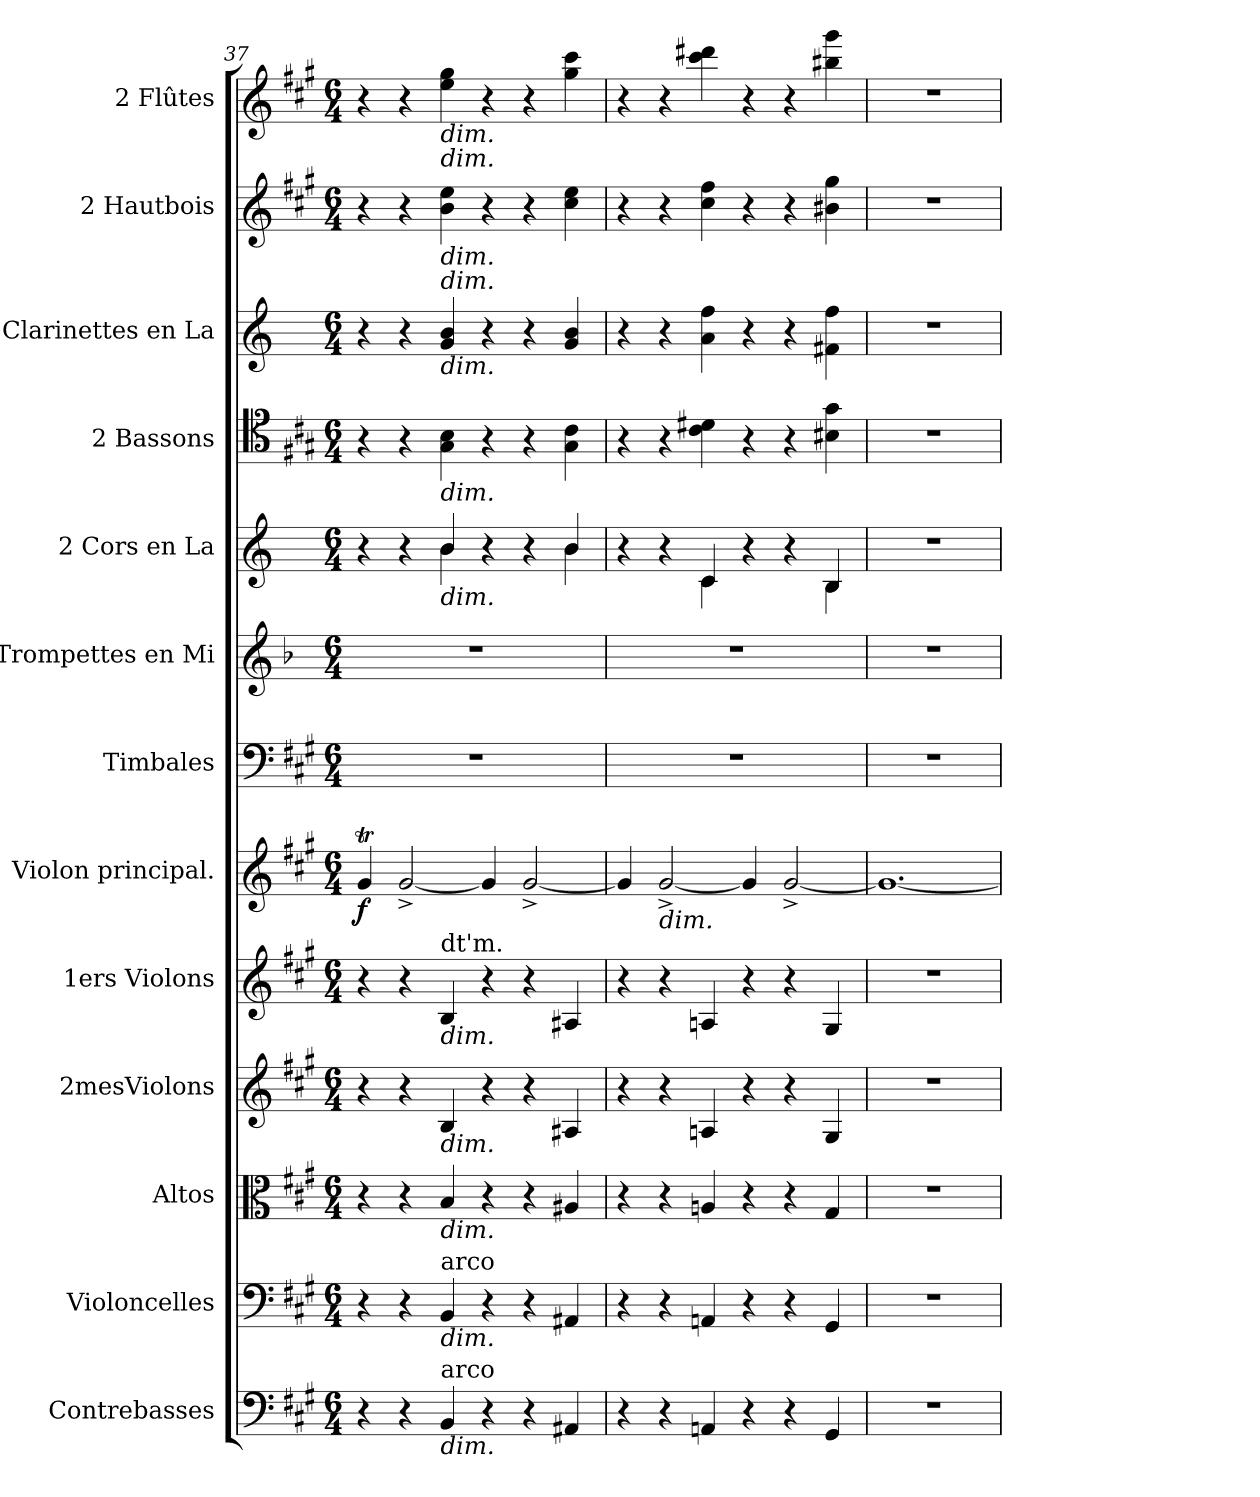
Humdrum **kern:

**kern	**kern	**kern	**kern	**kern	**kern	**dynam	**kern	**kern	**kern	**kern	**kern	**kern	**kern
*part13	*part12	*part11	*part10	*part9	*part8	*part8	*part7	*part6	*part5	*part4	*part3	*part2	*part1
*staff13	*staff12	*staff11	*staff10	*staff9	*staff8	*staff8	*staff7	*staff6	*staff5	*staff4	*staff3	*staff2	*staff1
*I"Contrebasses	*I"Violoncelles	*I"Altos	*I"2mesViolons	*I"1ers Violons	*I"Violon principal.	*	*I"Timbales	*I"Trompettes en Mi	*I"2 Cors en La	*I"2 Bassons	*I"2 Clarinettes en La	*I"2 Hautbois	*I"2 Flûtes
*I'Cbs.	*I'Vlcs	*I'Alt.	*	*I'1eV.	*I'Vio.P	*	*I'Timb.	*I'Tromp. Mi	*I'Cor La	*I'Bsn.	*I'Clar. La	*I'Htbs.	*I'Fl.
*clefF4	*clefF4	*clefC3	*clefG2	*clefG2	*clefG2	*	*clefF4	*clefG2	*clefG2	*clefC4	*clefG2	*clefG2	*clefG2
*ITrd7c12	*	*	*	*	*	*	*	*ITrd-2c-4	*ITrd2c3	*	*ITrd2c3	*	*
*k[f#c#g#]	*k[f#c#g#]	*k[f#c#g#]	*k[f#c#g#]	*k[f#c#g#]	*k[f#c#g#]	*	*k[f#c#g#]	*k[f#c#g#]	*k[f#c#g#]	*k[f#c#g#]	*k[f#c#g#]	*k[f#c#g#]	*k[f#c#g#]
*M6/4	*M6/4	*M6/4	*M6/4	*M6/4	*M6/4	*	*M6/4	*M6/4	*M6/4	*M6/4	*M6/4	*M6/4	*M6/4
=37	=37	=37	=37	=37	=37	=37	=37	=37	=37	=37	=37	=37	=37
*	*	*	*	*	*	*	*	*	*^	*	*	*	*
!	!	!	!	!	!	!LO:DY:b	!	!	!	!	!	!	!	!
4r	4r	4r	4r	4r	4g#t/	f	1.r	1.r	4r	2ryy	4r	4r	4r	4r
4r	4r	4r	4r	4r	[2g#^/	.	.	.	4r	.	4r	4r	4r	4r
!	!	!	!	!	!	!	!	!	!	!	!	!	!	!LO:TX:b:i:t=dim.
!	!	!	!	!	!	!	!	!	!	!	!	!	!	!LO:TX:b:i:t=dim.
!	!	!	!	!	!	!	!	!	!	!	!	!	!LO:TX:b:i:t=dim.	!
!	!	!	!	!	!	!	!	!	!	!	!	!	!LO:TX:b:i:t=dim.	!
!	!	!	!	!	!	!	!	!	!	!	!	!LO:TX:b:i:t=dim.	!	!
!	!	!	!	!	!	!	!	!	!	!	!LO:TX:b:i:t=dim.	!	!	!
!	!	!	!	!	!	!	!	!	!LO:TX:b:i:t=dim.	!	!	!	!	!
!	!	!	!	!LO:TX:a:t=dt'm.	!	!	!	!	!	!	!	!	!	!
!	!	!	!	!LO:TX:b:i:t=dim.	!	!	!	!	!	!	!	!	!	!
!	!	!	!LO:TX:b:i:t=dim.	!	!	!	!	!	!	!	!	!	!	!
!	!	!LO:TX:b:i:t=dim.	!	!	!	!	!	!	!	!	!	!	!	!
!	!LO:TX:a:t=arco	!	!	!	!	!	!	!	!	!	!	!	!	!
!	!LO:TX:b:i:t=dim.	!	!	!	!	!	!	!	!	!	!	!	!	!
!LO:TX:a:t=arco	!	!	!	!	!	!	!	!	!	!	!	!	!	!
!LO:TX:b:i:t=dim.	!	!	!	!	!	!	!	!	!	!	!	!	!	!
4BBB/	4BB/	4B/	4B/	4B/	.	.	.	.	4g#/	4g#\	4G#\ 4B\	4e/ 4g#/	4b\ 4ee\	4ee\ 4gg#\
4r	4r	4r	4r	4r	4g#/]	.	.	.	4r	2ryy	4r	4r	4r	4r
4r	4r	4r	4r	4r	[2g#^/	.	.	.	4r	.	4r	4r	4r	4r
4AAA#X/	4AA#X/	4A#X/	4A#X/	4A#X/	.	.	.	.	4g#/	4g#\	4G#\ 4c#\	4e/ 4g#/	4cc#\ 4ee\	4gg#\ 4ccc#\
=38	=38	=38	=38	=38	=38	=38	=38	=38	=38	=38	=38	=38	=38	=38
4r	4r	4r	4r	4r	4g#/]	.	1.r	1.r	4r	2ryy	4r	4r	4r	4r
!	!	!	!	!	!LO:TX:b:i:t=dim.	!	!	!	!	!	!	!	!	!
4r	4r	4r	4r	4r	[2g#^/	.	.	.	4r	.	4r	4r	4r	4r
4AAAn/	4AAn/	4An/	4An/	4An/	.	.	.	.	4A/	4A\	4c#\ 4d#X\	4f#\ 4dd\	4cc#\ 4ff#\	4ccc#\ 4ddd#X\
4r	4r	4r	4r	4r	4g#/]	.	.	.	4r	2ryy	4r	4r	4r	4r
4r	4r	4r	4r	4r	[2g#^/	.	.	.	4r	.	4r	4r	4r	4r
4GGG#/	4GG#/	4G#/	4G#/	4G#/	.	.	.	.	4G#/	4G#\	4B#X\ 4g#\	4d#X\ 4dd\	4b#X\ 4gg#\	4bb#X\ 4ggg#\
*	*	*	*	*	*	*	*	*	*v	*v	*	*	*	*
=39	=39	=39	=39	=39	=39	=39	=39	=39	=39	=39	=39	=39	=39
1.r	1.r	1.r	1.r	1.r	1.g#_	.	1.r	1.r	1.r	1.r	1.r	1.r	1.r
=	=	=	=	=	=	=	=	=	=	=	=	=	=
*-	*-	*-	*-	*-	*-	*-	*-	*-	*-	*-	*-	*-	*-
